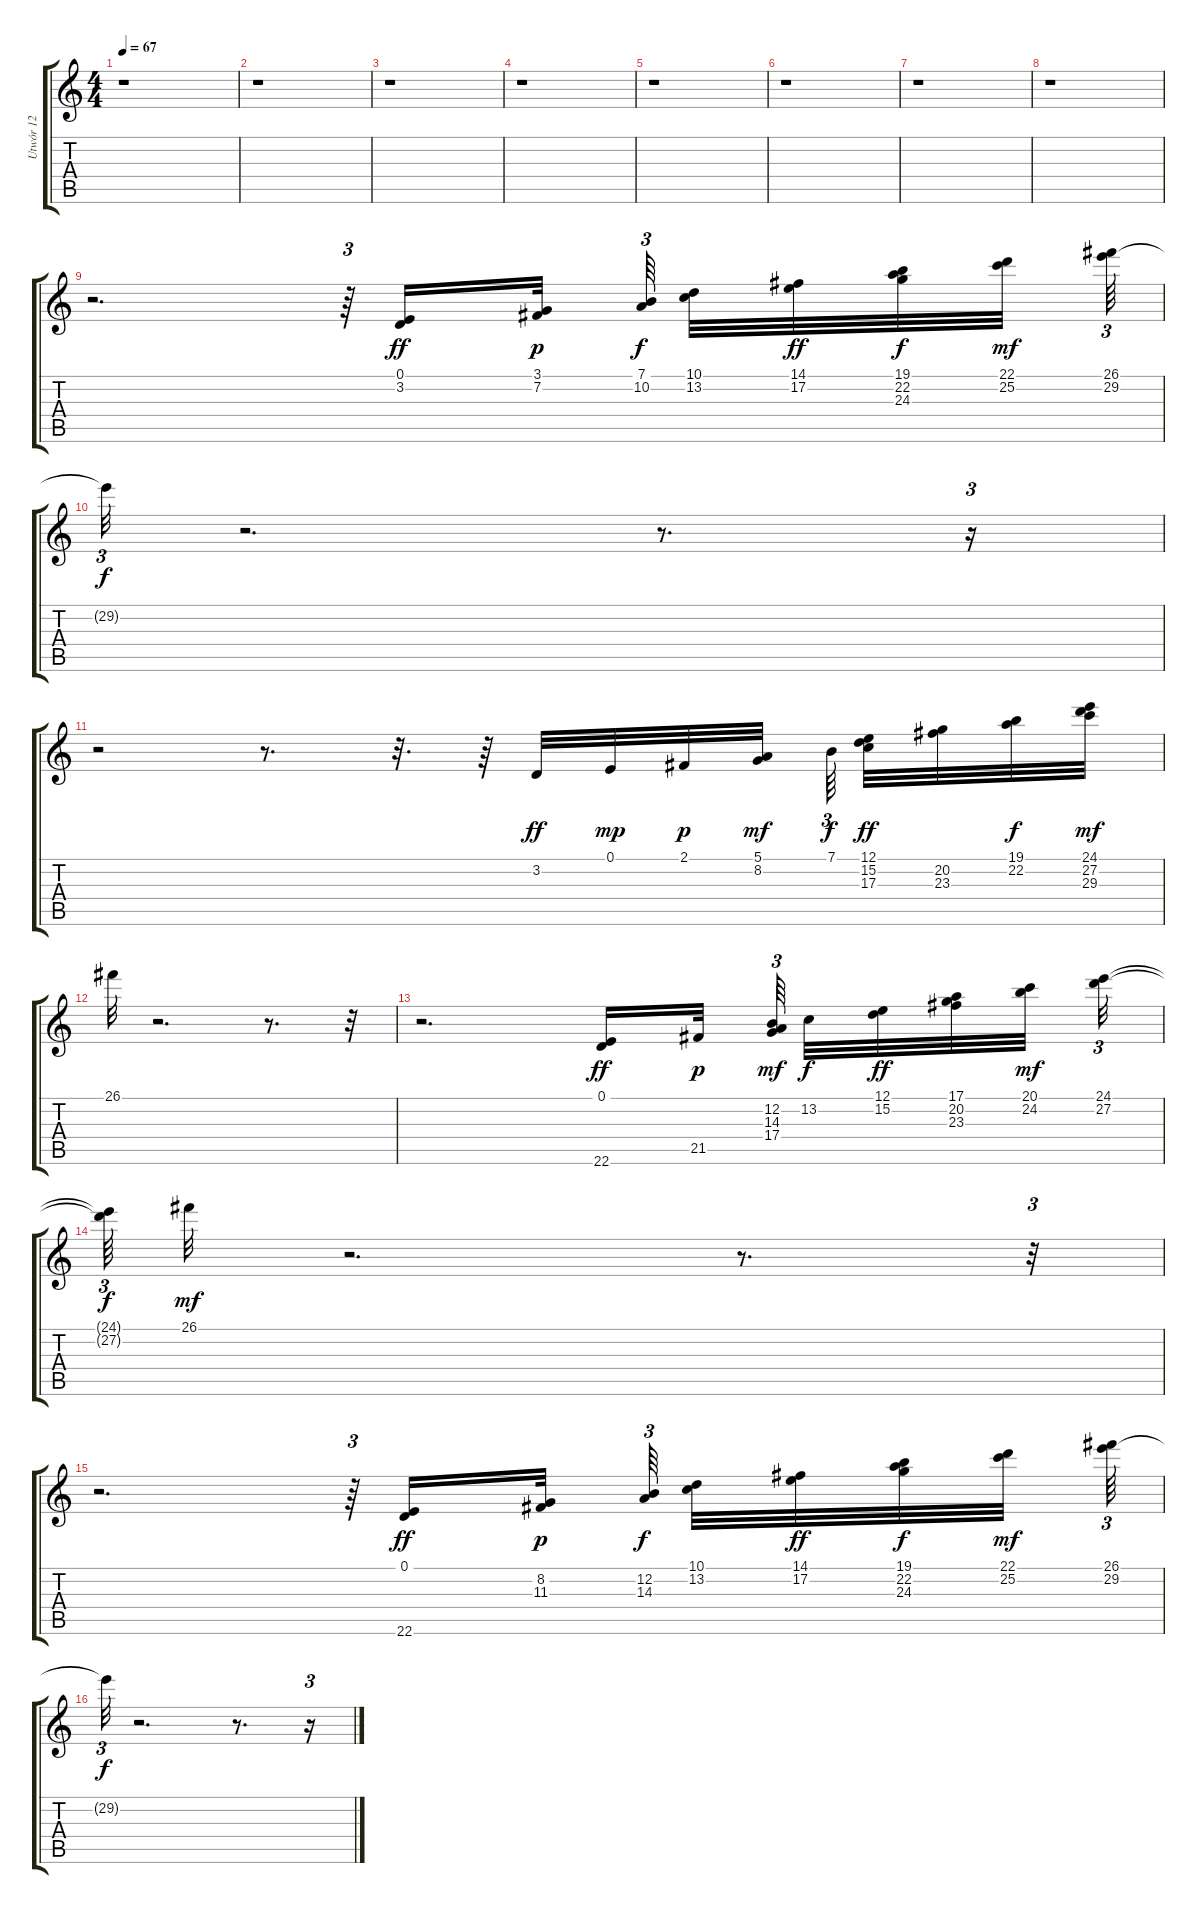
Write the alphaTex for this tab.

\track ("Utwór 12" "Utwór 12") {instrument orchestralharp}
\staff {score tabs}
\tuning (E4 B3 G3 D3 A2 E2) {hide}
\ts (4 4)
\tempo 67
\clef g2
\ks c
r.1{dy mp} |
r.1 |
r.1 |
r.1 |
r.1 |
r.1 |
r.1 |
r.1 |
r.2{d} r.64{tu (3 2)} (0.1 3.2).16{dy ff} (3.1 7.2).32{dy p} (7.1 10.2).64{tu (3 2) dy f} (10.1 13.2).32 (14.1 17.2).32{dy ff} (19.1 22.2 24.3).32{dy f} (22.1 25.2).32{dy mf} (26.1 29.2).64{tu (3 2)} |
29.2{t}.32{tu (3 2) dy f} r.2{d} r.8{d} r.16{tu (3 2)} |
r.2 r.8{d} r.32{d} r.64 3.2.32{dy ff} 0.1.32{dy mp} 2.1.32{dy p} (5.1 8.2).32{dy mf} 7.1.64{tu (3 2) dy f} (12.1 15.2 17.3).32{dy ff} (20.2 23.3).32 (19.1 22.2).32{dy f} (24.1 27.2 29.3).32{dy mf} |
26.1.32 r.2{d} r.8{d} r.32 |
r.2{d} (0.1 22.6).16{dy ff} 21.5.32{dy p} (12.2 14.3 17.4).64{tu (3 2) dy mf} 13.2.32{dy f} (12.1 15.2).32{dy ff} (17.1 20.2 23.3).32 (20.1 24.2).32{dy mf} (24.1 27.2).32{tu (3 2)} |
(24.1{t} 27.2{t}).64{tu (3 2) dy f} 26.1.32{dy mf} r.2{d} r.8{d} r.32{tu (3 2)} |
r.2{d} r.64{tu (3 2)} (0.1 22.6).16{dy ff} (8.2 11.3).32{dy p} (12.2 14.3).64{tu (3 2) dy f} (10.1 13.2).32 (14.1 17.2).32{dy ff} (19.1 22.2 24.3).32{dy f} (22.1 25.2).32{dy mf} (26.1 29.2).64{tu (3 2)} |
29.2{t}.32{tu (3 2) dy f} r.2{d} r.8{d} r.16{tu (3 2)}
